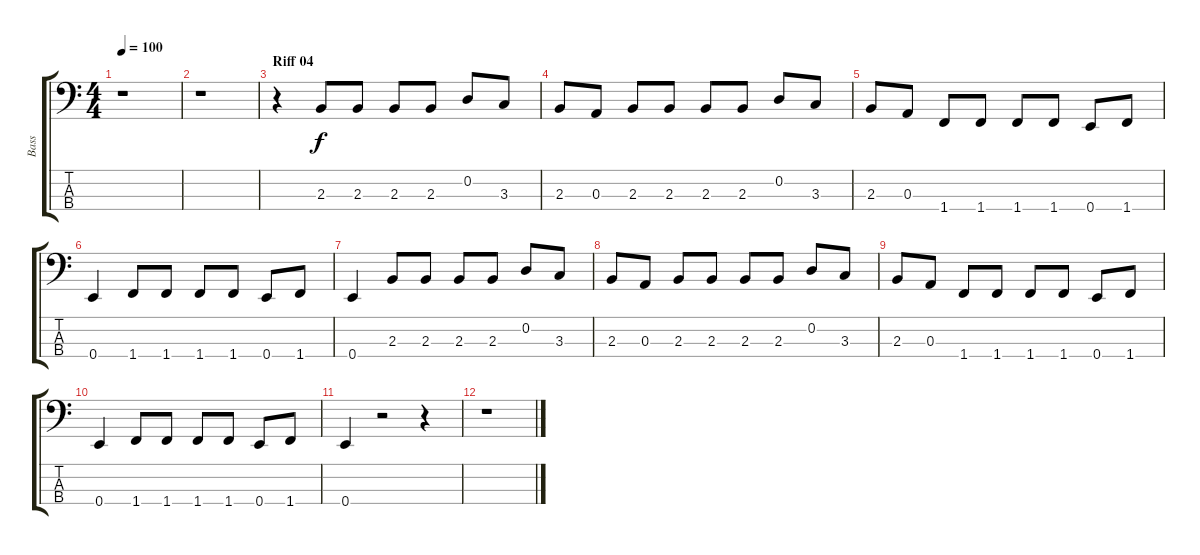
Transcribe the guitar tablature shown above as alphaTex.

\track ("Bass" "Bass") {instrument electricbassfinger}
\staff {score tabs}
\tuning (G2 D2 A1 E1) {hide}
\ts (4 4)
\tempo 100
\clef f4
\ks c
r.1{dy f} |
r.1 |
\section ("" "Riff 04")
r.4 2.3.8 2.3.8 2.3.8 2.3.8 0.2.8 3.3.8 |
2.3.8 0.3.8 2.3.8 2.3.8 2.3.8 2.3.8 0.2.8 3.3.8 |
2.3.8 0.3.8 1.4.8 1.4.8 1.4.8 1.4.8 0.4.8 1.4.8 |
0.4.4 1.4.8 1.4.8 1.4.8 1.4.8 0.4.8 1.4.8 |
0.4.4 2.3.8 2.3.8 2.3.8 2.3.8 0.2.8 3.3.8 |
2.3.8 0.3.8 2.3.8 2.3.8 2.3.8 2.3.8 0.2.8 3.3.8 |
2.3.8 0.3.8 1.4.8 1.4.8 1.4.8 1.4.8 0.4.8 1.4.8 |
0.4.4 1.4.8 1.4.8 1.4.8 1.4.8 0.4.8 1.4.8 |
0.4.4 r.2 r.4 |
r.1
